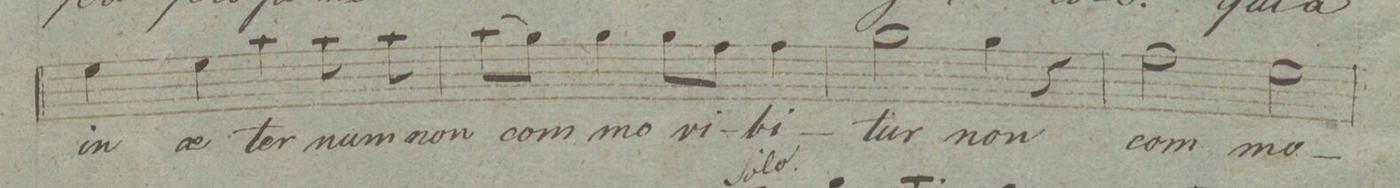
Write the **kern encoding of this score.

**kern	**text	**dynam
*I"Canto.	*	*
*clefC1	*	*
*k[c#f#d#g#]	*	*
*met(c|)	*	*
*M2/2	*	*
4cc#\	in	.
4cc#\	ae-	.
4ff#\	-ter-	.
8ff#\	-num	.
8ff#\	non	.
=42	=42	=42
(8ff#\L	com-	.
8ee\J)	.	.
4ee\	-mo-	.
8ee\L	-vi-	.
8dd#\J	.	.
4dd#\	-bi-	.
=43	=43	=43
2ee\	-tur	.
4ee\	non	.
4r	.	.
=44	=44	=44
2dd#\	com-	.
2cc#\	-mo-	.
=45	=45	=45
*-	*-	*-
